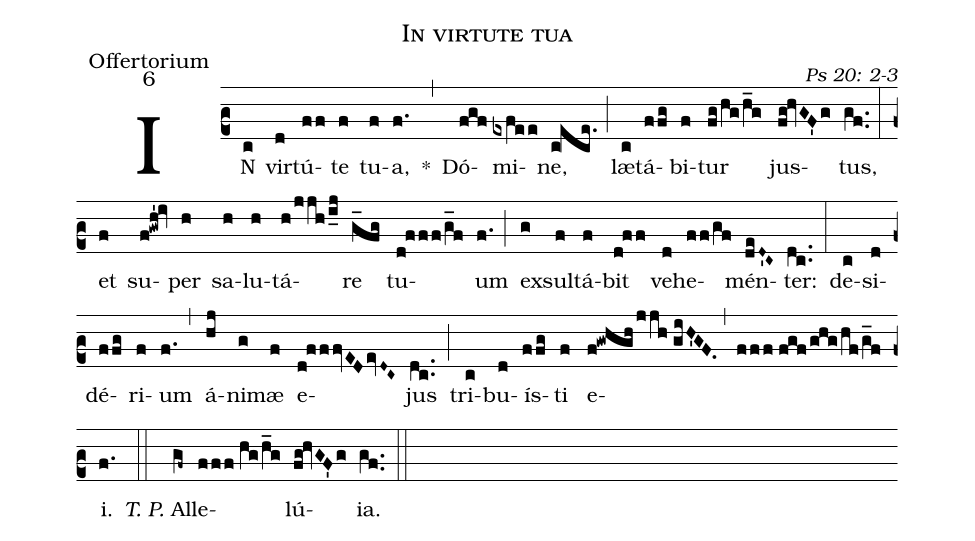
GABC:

name: In virtute tua;
office-part: Offertorium;
mode: 6;
commentary: Ps 20: 2-3;
%%
(c2) IN(c) vir(d)tú(ff)te(f) tu(f)a,(f.) *(,) Dó(fgf)mi(exfee)ne,(c!ece.) (;) læ(c)tá(ffg)bi(f)tur(fg/hg/h_g) jus(fg!hvGF'g)tus,(gf..) (:)
et(f) su(f!gwh'!iv)per(h) sa(h)lu(h)tá(h/jjh/i_j)re(g_fg) tu(d!fff/g_f)um(f.) (;) ex(g)sul(f)tá(f)bit(d!ff) ve(d)he(ff/gf)mén(deD~'C~)ter:(dc..) (:)
de(c)si(d)dé(ffg)ri(f)um(f.) (,) á(hj)ni(g)mæ(f) e(d!fffvEDevD~C~)jus(dc..) (;) tri(c)bu(d)ís(ffg)ti(f) e(f!gwhghjjh//giH'GF.)(,)(fff//fgf/ghg/hf/g_f)i.(f.) (::)
<i>T. P.</i> Al(gf~)le(fff//hg/h_g)lú(fg!hvGF'g)ia.(gf..) (::)
